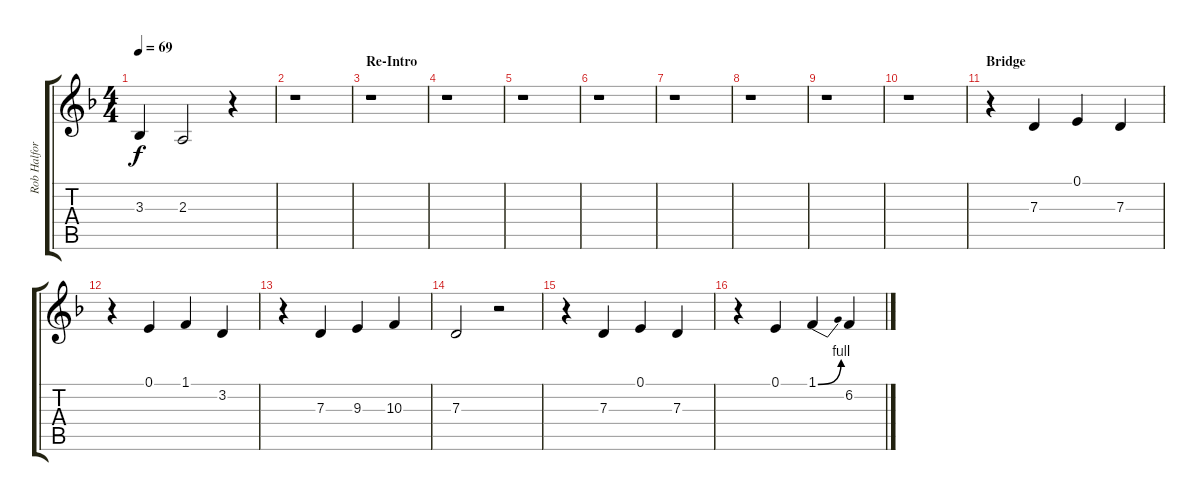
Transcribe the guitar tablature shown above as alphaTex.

\track ("Rob Halford" "Rob Halfor") {instrument altosax}
\staff {score tabs}
\tuning (E4 B3 G3 D3 A2 E2) {hide}
\ts (4 4)
\tempo 69
\clef g2
\ks dminor
3.3{t}.4{dy f} 2.3.2 r.4 |
r.1 |
\section ("" "Re-Intro")
r.1 |
r.1 |
r.1 |
r.1 |
r.1 |
r.1 |
r.1 |
r.1 |
\section ("" "Bridge")
r.4 7.3.4 0.1.4 7.3.4 |
r.4 0.1.4 1.1.4 3.2.4 |
r.4 7.3.4 9.3.4 10.3.4 |
7.3.2 r.2 |
r.4 7.3.4 0.1.4 7.3.4 |
r.4 0.1.4 1.1{be (bend 0 0 60 4)}.4 6.2.4
